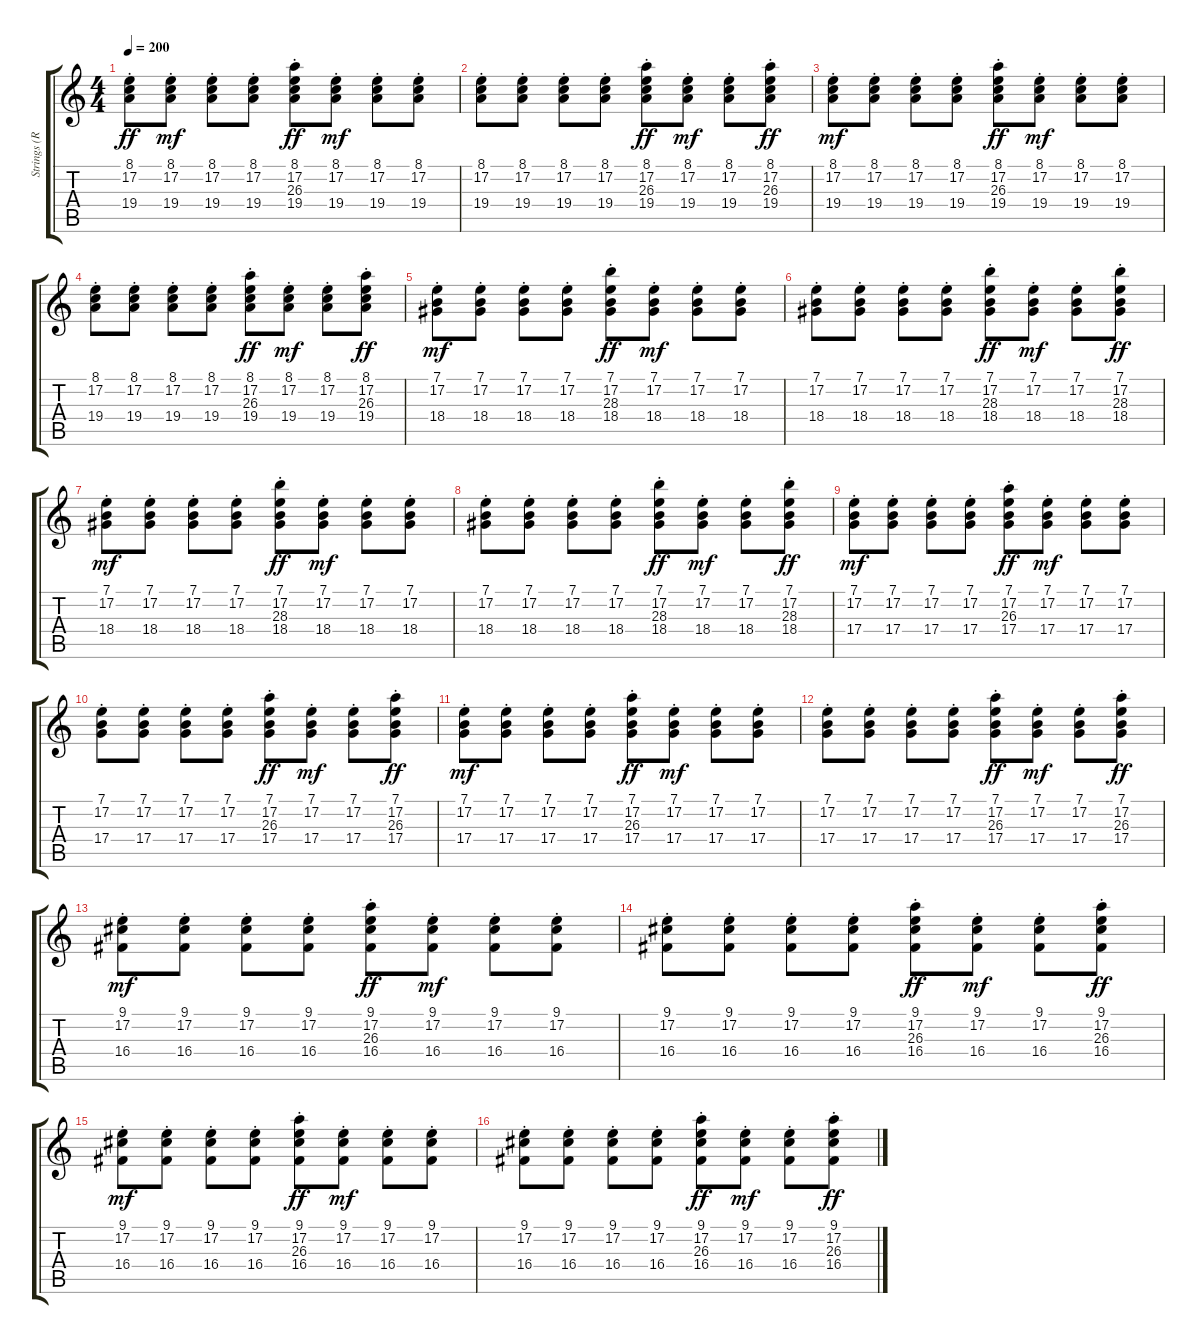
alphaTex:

\track ("Strings (Right)" "Strings (R") {instrument tremolostrings}
\staff {score tabs}
\tuning (E4 B3 G3 D3 A2 E2) {hide}
\ts (4 4)
\tempo 200
\clef g2
\ks c
(8.1{st} 17.2{st} 19.4{st}).8{dy ff} (8.1{st} 17.2{st} 19.4{st}).8{dy mf} (8.1{st} 17.2{st} 19.4{st}).8 (8.1{st} 17.2{st} 19.4{st}).8 (8.1{st} 17.2{st} 26.3{st} 19.4{st}).8{dy ff} (8.1{st} 17.2{st} 19.4{st}).8{dy mf} (8.1{st} 17.2{st} 19.4{st}).8 (8.1{st} 17.2{st} 19.4{st}).8 |
(8.1{st} 17.2{st} 19.4{st}).8 (8.1{st} 17.2{st} 19.4{st}).8 (8.1{st} 17.2{st} 19.4{st}).8 (8.1{st} 17.2{st} 19.4{st}).8 (8.1{st} 17.2{st} 26.3{st} 19.4{st}).8{dy ff} (8.1{st} 17.2{st} 19.4{st}).8{dy mf} (8.1{st} 17.2{st} 19.4{st}).8 (8.1{st} 17.2{st} 26.3{st} 19.4{st}).8{dy ff} |
(8.1{st} 17.2{st} 19.4{st}).8{dy mf} (8.1{st} 17.2{st} 19.4{st}).8 (8.1{st} 17.2{st} 19.4{st}).8 (8.1{st} 17.2{st} 19.4{st}).8 (8.1{st} 17.2{st} 26.3{st} 19.4{st}).8{dy ff} (8.1{st} 17.2{st} 19.4{st}).8{dy mf} (8.1{st} 17.2{st} 19.4{st}).8 (8.1{st} 17.2{st} 19.4{st}).8 |
(8.1{st} 17.2{st} 19.4{st}).8 (8.1{st} 17.2{st} 19.4{st}).8 (8.1{st} 17.2{st} 19.4{st}).8 (8.1{st} 17.2{st} 19.4{st}).8 (8.1{st} 17.2{st} 26.3{st} 19.4{st}).8{dy ff} (8.1{st} 17.2{st} 19.4{st}).8{dy mf} (8.1{st} 17.2{st} 19.4{st}).8 (8.1{st} 17.2{st} 26.3{st} 19.4{st}).8{dy ff} |
(7.1{st} 17.2{st} 18.4{st}).8{dy mf} (7.1{st} 17.2{st} 18.4{st}).8 (7.1{st} 17.2{st} 18.4{st}).8 (7.1{st} 17.2{st} 18.4{st}).8 (7.1{st} 17.2{st} 28.3{st} 18.4{st}).8{dy ff} (7.1{st} 17.2{st} 18.4{st}).8{dy mf} (7.1{st} 17.2{st} 18.4{st}).8 (7.1{st} 17.2{st} 18.4{st}).8 |
(7.1{st} 17.2{st} 18.4{st}).8 (7.1{st} 17.2{st} 18.4{st}).8 (7.1{st} 17.2{st} 18.4{st}).8 (7.1{st} 17.2{st} 18.4{st}).8 (7.1{st} 17.2{st} 28.3{st} 18.4{st}).8{dy ff} (7.1{st} 17.2{st} 18.4{st}).8{dy mf} (7.1{st} 17.2{st} 18.4{st}).8 (7.1{st} 17.2{st} 28.3{st} 18.4{st}).8{dy ff} |
(7.1{st} 17.2{st} 18.4{st}).8{dy mf} (7.1{st} 17.2{st} 18.4{st}).8 (7.1{st} 17.2{st} 18.4{st}).8 (7.1{st} 17.2{st} 18.4{st}).8 (7.1{st} 17.2{st} 28.3{st} 18.4{st}).8{dy ff} (7.1{st} 17.2{st} 18.4{st}).8{dy mf} (7.1{st} 17.2{st} 18.4{st}).8 (7.1{st} 17.2{st} 18.4{st}).8 |
(7.1{st} 17.2{st} 18.4{st}).8 (7.1{st} 17.2{st} 18.4{st}).8 (7.1{st} 17.2{st} 18.4{st}).8 (7.1{st} 17.2{st} 18.4{st}).8 (7.1{st} 17.2{st} 28.3{st} 18.4{st}).8{dy ff} (7.1{st} 17.2{st} 18.4{st}).8{dy mf} (7.1{st} 17.2{st} 18.4{st}).8 (7.1{st} 17.2{st} 28.3{st} 18.4{st}).8{dy ff} |
(7.1{st} 17.2{st} 17.4{st}).8{dy mf} (7.1{st} 17.2{st} 17.4{st}).8 (7.1{st} 17.2{st} 17.4{st}).8 (7.1{st} 17.2{st} 17.4{st}).8 (7.1{st} 17.2{st} 26.3{st} 17.4{st}).8{dy ff} (7.1{st} 17.2{st} 17.4{st}).8{dy mf} (7.1{st} 17.2{st} 17.4{st}).8 (7.1{st} 17.2{st} 17.4{st}).8 |
(7.1{st} 17.2{st} 17.4{st}).8 (7.1{st} 17.2{st} 17.4{st}).8 (7.1{st} 17.2{st} 17.4{st}).8 (7.1{st} 17.2{st} 17.4{st}).8 (7.1{st} 17.2{st} 26.3{st} 17.4{st}).8{dy ff} (7.1{st} 17.2{st} 17.4{st}).8{dy mf} (7.1{st} 17.2{st} 17.4{st}).8 (7.1{st} 17.2{st} 26.3{st} 17.4{st}).8{dy ff} |
(7.1{st} 17.2{st} 17.4{st}).8{dy mf} (7.1{st} 17.2{st} 17.4{st}).8 (7.1{st} 17.2{st} 17.4{st}).8 (7.1{st} 17.2{st} 17.4{st}).8 (7.1{st} 17.2{st} 26.3{st} 17.4{st}).8{dy ff} (7.1{st} 17.2{st} 17.4{st}).8{dy mf} (7.1{st} 17.2{st} 17.4{st}).8 (7.1{st} 17.2{st} 17.4{st}).8 |
(7.1{st} 17.2{st} 17.4{st}).8 (7.1{st} 17.2{st} 17.4{st}).8 (7.1{st} 17.2{st} 17.4{st}).8 (7.1{st} 17.2{st} 17.4{st}).8 (7.1{st} 17.2{st} 26.3{st} 17.4{st}).8{dy ff} (7.1{st} 17.2{st} 17.4{st}).8{dy mf} (7.1{st} 17.2{st} 17.4{st}).8 (7.1{st} 17.2{st} 26.3{st} 17.4{st}).8{dy ff} |
(9.1{st} 17.2{st} 16.4{st}).8{dy mf} (9.1{st} 17.2{st} 16.4{st}).8 (9.1{st} 17.2{st} 16.4{st}).8 (9.1{st} 17.2{st} 16.4{st}).8 (9.1{st} 17.2{st} 26.3{st} 16.4{st}).8{dy ff} (9.1{st} 17.2{st} 16.4{st}).8{dy mf} (9.1{st} 17.2{st} 16.4{st}).8 (9.1{st} 17.2{st} 16.4{st}).8 |
(9.1{st} 17.2{st} 16.4{st}).8 (9.1{st} 17.2{st} 16.4{st}).8 (9.1{st} 17.2{st} 16.4{st}).8 (9.1{st} 17.2{st} 16.4{st}).8 (9.1{st} 17.2{st} 26.3{st} 16.4{st}).8{dy ff} (9.1{st} 17.2{st} 16.4{st}).8{dy mf} (9.1{st} 17.2{st} 16.4{st}).8 (9.1{st} 17.2{st} 26.3{st} 16.4{st}).8{dy ff} |
(9.1{st} 17.2{st} 16.4{st}).8{dy mf} (9.1{st} 17.2{st} 16.4{st}).8 (9.1{st} 17.2{st} 16.4{st}).8 (9.1{st} 17.2{st} 16.4{st}).8 (9.1{st} 17.2{st} 26.3{st} 16.4{st}).8{dy ff} (9.1{st} 17.2{st} 16.4{st}).8{dy mf} (9.1{st} 17.2{st} 16.4{st}).8 (9.1{st} 17.2{st} 16.4{st}).8 |
(9.1{st} 17.2{st} 16.4{st}).8 (9.1{st} 17.2{st} 16.4{st}).8 (9.1{st} 17.2{st} 16.4{st}).8 (9.1{st} 17.2{st} 16.4{st}).8 (9.1{st} 17.2{st} 26.3{st} 16.4{st}).8{dy ff} (9.1{st} 17.2{st} 16.4{st}).8{dy mf} (9.1{st} 17.2{st} 16.4{st}).8 (9.1{st} 17.2{st} 26.3{st} 16.4{st}).8{dy ff}
